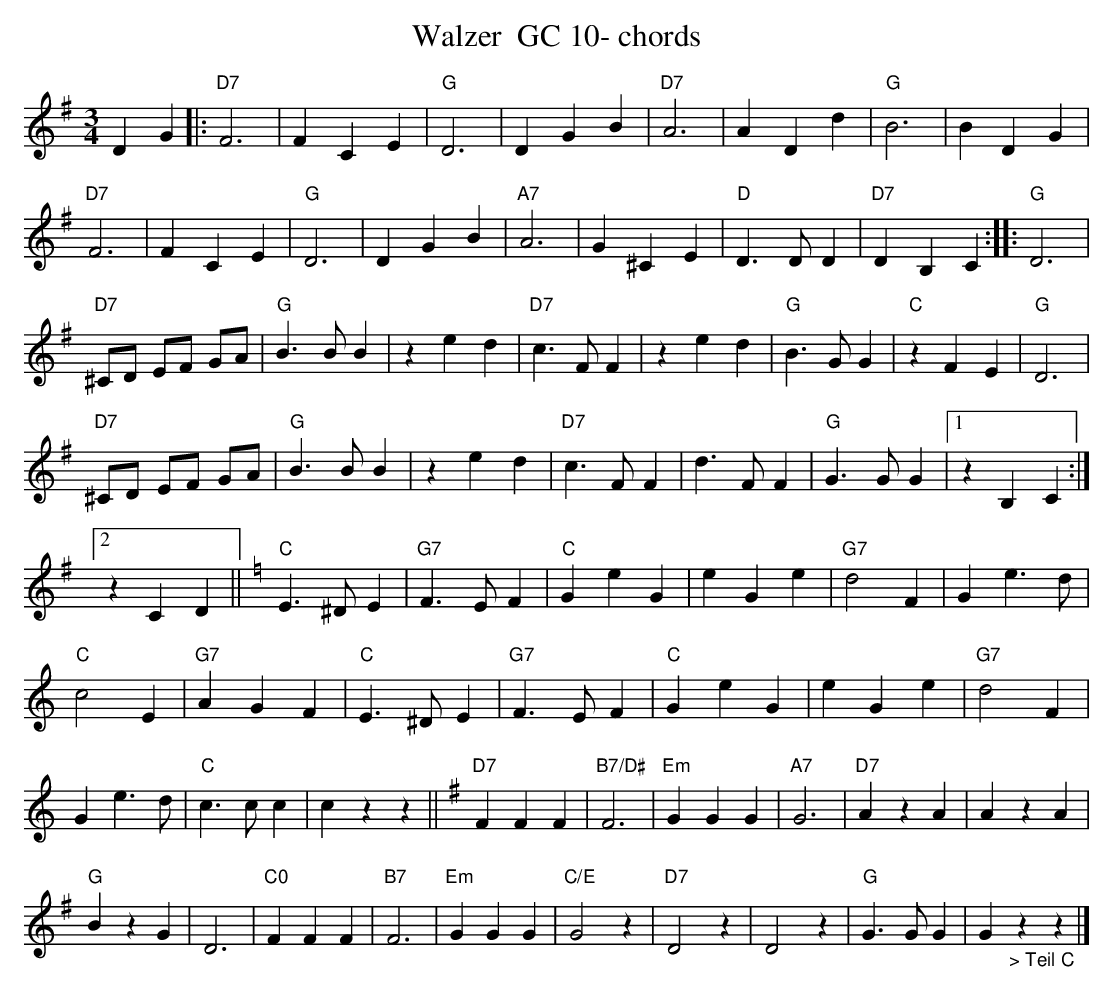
X:1
T:Walzer  GC 10- chords
M:3/4
L:1/4
K:Gmaj%%MIDI gchordon
DG |: "D7"F3 | FCE | "G"D3 | DGB | "D7"A3 | ADd | "G"B3 | BDG |
"D7"F3 | FCE | "G"D3 | DGB | "A7"A3 | G^CE | "D"D>DD | "D7"DB,C :: "G"D3 |
"D7"^C/2D/2 E/2F/2 G/2A/2 | "G"B>BB | zed | "D7"c>FF | zed | "G"B>GG | "C"zFE | "G"D3 |
"D7"^C/2D/2 E/2F/2 G/2A/2 | "G"B>BB | zed | "D7"c>FF | d>FF | "G"G>GG |1 zB,C :|2
zCD || [K:Cmaj] "C"E>^DE | "G7"F>EF | "C"GeG | eGe | "G7"d2F | Ge>d |
"C"c2E | "G7"AGF | "C"E>^DE | "G7"F>EF | "C"GeG | eGe | "G7"d2F |
Ge>d | "C"c>cc | czz || [K:Gmaj] "D7"FFF | "B7/D#"F3 | "Em"GGG | "A7"G3 | "D7"AzA | AzA |
"G"BzG | D3 | "C0"FFF | "B7"F3 | "Em"GGG | "C/E"G2z | "D7"D2z | D2z | "G"G>GG | G"_> Teil C"zz |]
